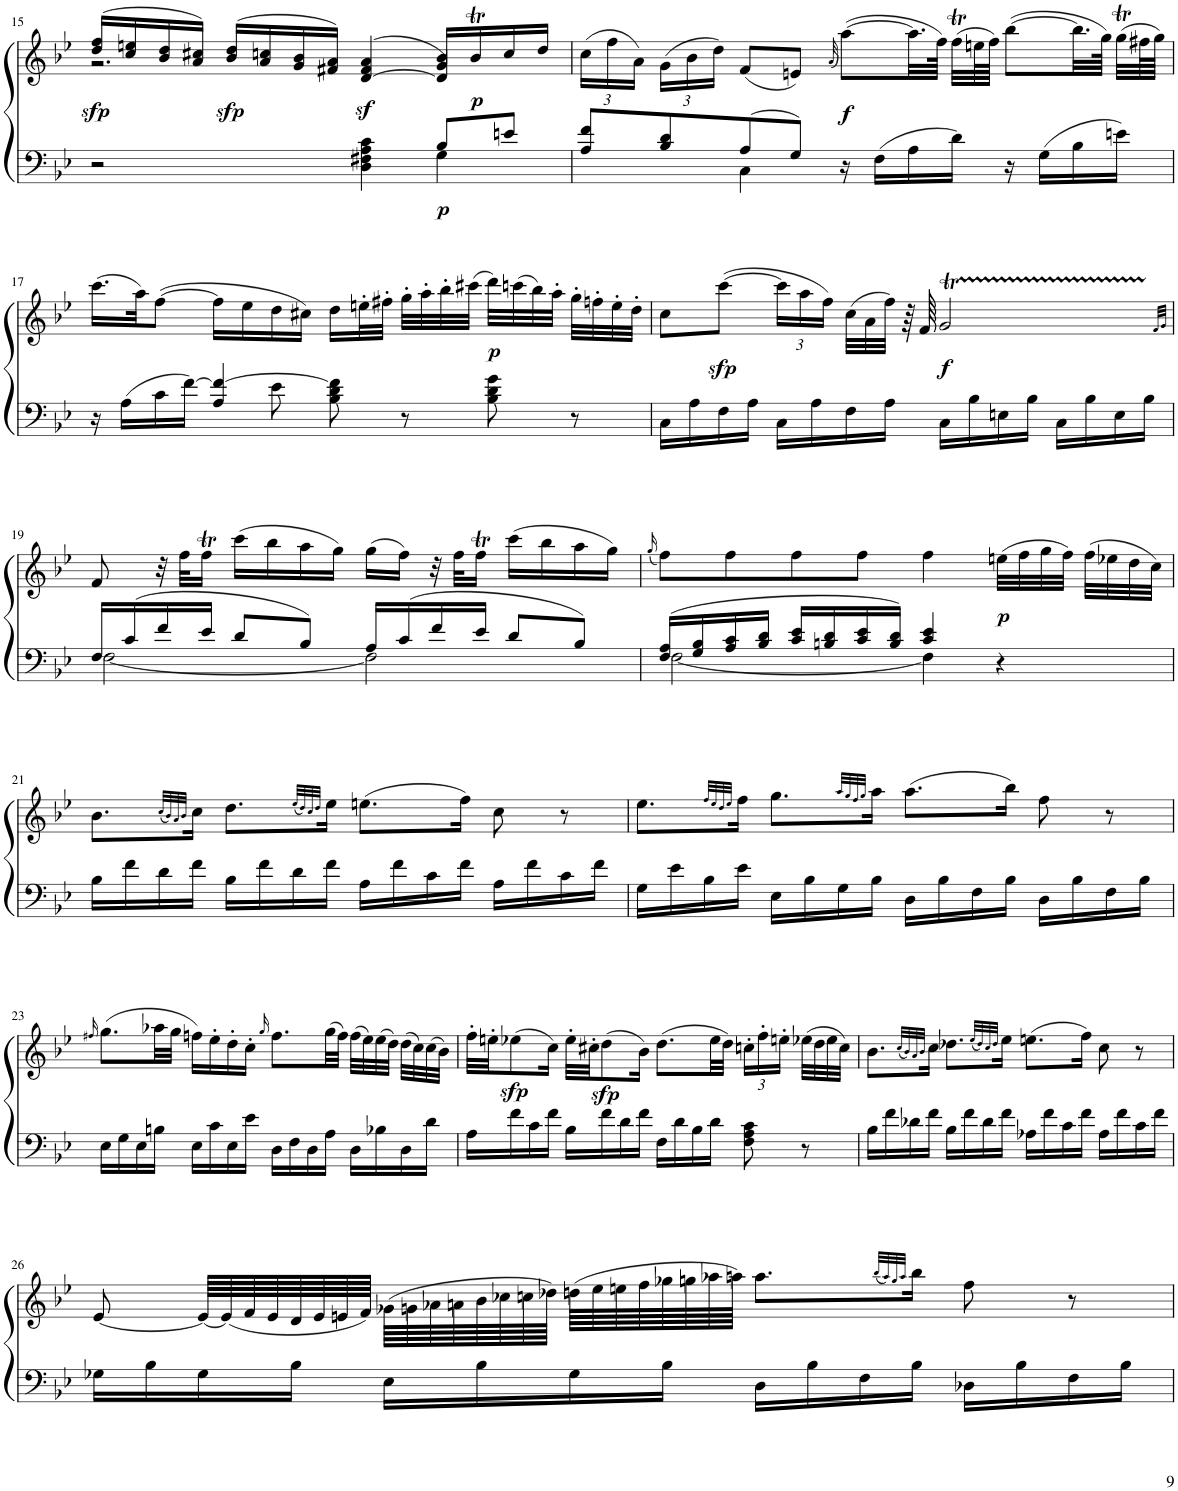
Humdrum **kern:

**kern	**kern	**dynam
*part1	*part1	*part1
*staff2	*staff1	*staff1/2
*I"Piano	*	*
*I'Pno.	*	*
!!LO:PB:g=z
*clefF4	*clefG2	*
*k[b-e-]	*k[b-e-]	*
*M4/4	*M4/4	*
*met(c)	*met(c)	*
=15	=15	=15
*^	*^	*
!	!	!	!	!LO:DY:b
2r	2.ryy	(16dd/ 16ff/LL	2.r	sfp
.	.	16cc/ 16een/	.	.
.	.	16b-/ 16dd/	.	.
.	.	16a/ 16cc#X/JJ)	.	.
!	!	!	!	!LO:DY:b
.	.	(16b-/ 16dd/LL	.	sfp
.	.	16a/ 16ccn/	.	.
.	.	16g/ 16b-/	.	.
.	.	16f#X/ 16a/JJ)	.	.
!	!	!	!	!LO:DY:b
4D\ 4F#X\ 4A\ 4c\	.	([4d/ 4f#/ 4a/	.	sf
!	!	!	!	!LO:DY:b=2
8B-/L	4G\	4d/])	16g/ 16b-/LL	p
!	!	!	!	!LO:DY:b
.	.	.	16b-T/	p
8en/J	.	.	16cc/	.
.	.	.	16dd/JJ	.
*	*	*v	*v	*
=16	=16	=16	=16
*	*	*Xbrackettup	*
8A/ 8f/L	4ryy	(24cc\LL	.
.	.	24ff\	.
.	.	24a\JJ)	.
8B-/ 8d/	.	(24g\LL	.
.	.	24b-\	.
.	.	24dd\JJ)	.
8A/	4C\	(8f/L	.
8G/J	.	8en/J)	.
.	.	(32qa/	.
!	!	!	!LO:DY:b
16r	2ryy	([8aa\L)	f
16F\LL	.	.	.
16A\	.	32.aa\LL]	.
.	.	64ff\JJJk)	.
16d\JJ	.	(32ffT\LLL	.
.	.	64een\L	.
.	.	64ff\JJJJ)	.
16r	.	([8bb-\L	.
16G\LL	.	.	.
16B-\	.	32.bb-\LL]	.
.	.	64gg\JJJk)	.
16en\JJ	.	(32ggT\LLL	.
.	.	64ff#X\L	.
.	.	64gg\JJJJ)	.
!!LO:LB:g=z
=17	=17	=17	=17
16r	4.ryy	(16.ccc\LL	.
16A\LL	.	.	.
.	.	32aa\JK)	.
16c\	.	([8ff\J	.
[>16f\JJ	.	.	.
4A/ 4f/_	.	16ff\LL]	.
.	.	16ee-\	.
.	8e-\	16dd\	.
.	.	16cc#X\JJ)	.
8B-\ 8d\ 8f\]	2ryy	16dd\LL	.
.	.	32een'\L	.
.	.	32ff#X'\JJJ	.
8r	.	32gg'\LLL	.
.	.	32aa'\	.
.	.	32bb-'\	.
.	.	(32ccc#X\JJJ	.
!	!	!	!LO:DY:b
8B-\ 8d\ 8g\	.	32ddd\LLL)	p
.	.	(32cccn\	.
.	.	32bb-\)	.
.	.	32aa'\JJJ	.
8r	.	32gg'\LLL	.
.	.	32ffn'\	.
.	.	32ee'\	.
.	.	32dd'\JJJ	.
*v	*v	*	*
=18	=18	=18
16C\LL	8cc\L	.
16A\	.	.
!	!	!LO:DY:b
16F\	([8ccc\J	sfp
16A\JJ	.	.
16C\LL	24ccc\LL]	.
.	24aa\	.
16A\	.	.
.	24ff\JJ)	.
16F\	(32cc\LLL	.
.	32a\	.
16A\JJ	32ff\JJJ)	.
.	64r	.
.	64f/	.
!	!	!LO:DY:b
16C\LL	2gT/	f
16B-\	.	.
16En\	.	.
16B-\JJ	.	.
16C\LL	.	.
16B-\	.	.
16E\	.	.
16B-\JJ	.	.
.	32qf/LLL	.
.	32qg/JJJ	.
!!LO:LB:g=z
=19	=19	=19
*^	*	*
16F/LL	[2F\	8f/	.
16c/	.	.	.
16f/	.	32r	.
.	.	32ff\KLL	.
16e-/JJ	.	16ffT\JJ	.
8d/L	.	(16ccc\LL	.
.	.	16bb-\	.
8B-/J	.	16aa\	.
.	.	16gg\JJ)	.
16A/LL	2F\]	(16gg\LL	.
16c/	.	16ff\JJ)	.
16f/	.	32r	.
.	.	32ff\KLL	.
16e-/JJ	.	16ffT\JJ	.
8d/L	.	(16ccc\LL	.
.	.	16bb-\	.
8B-/J	.	16aa\	.
.	.	16gg\JJ)	.
=20	=20	=20	=20
.	.	(16qgg/	.
16F/ 16A/LL	[2F\	8ff\L)	.
16G/ 16B-/	.	.	.
16A/ 16c/	.	8ff\	.
16B-/ 16d/JJ	.	.	.
16c/ 16e-/LL	.	8ff\	.
16Bn/ 16d/	.	.	.
16c/ 16e-/	.	8ff\J	.
16B/ 16d/JJ	.	.	.
4c/ 4e-/	4F\]	4ff\	.
!	!	!	!LO:DY:b
4r	4ryy	(32een\LLL	p
.	.	32ff\	.
.	.	32gg\	.
.	.	32ff\JJJ)	.
.	.	(32ff\LLL	.
.	.	32ee-X\	.
.	.	32dd\	.
.	.	32cc\JJJ)	.
*v	*v	*	*
!!LO:LB:g=z
=21	=21	=21
16B-\LL	8.b-\L	.
16f\	.	.
16d\	.	.
.	(32qcc/LLL	.
.	32qb-/)	.
.	32qa/	.
.	32qb-/JJJ	.
16f\JJ	16cc\Jk	.
16B-\LL	8.dd\L	.
16f\	.	.
16d\	.	.
.	(32qee-/LLL	.
.	32qdd/)	.
.	32qcc/	.
.	32qdd/JJJ	.
16f\JJ	16ee-\Jk	.
16A\LL	(8.een\L	.
16f\	.	.
16c\	.	.
16f\JJ	16ff\Jk)	.
16A\LL	8cc\	.
16f\	.	.
16c\	8r	.
16f\JJ	.	.
=22	=22	=22
16G\LL	8.ee-\L	.
16e-\	.	.
16B-\	.	.
.	32qff/LLL	.
.	32qee-/	.
.	32qdd/	.
.	32qee-/JJJ	.
16e-\JJ	16ff\Jk	.
16E-\LL	8.gg\L	.
16B-\	.	.
16G\	.	.
.	32qaa/LLL	.
.	32qgg/	.
.	32qff/	.
.	32qgg/JJJ	.
16B-\JJ	16aa\Jk	.
16D\LL	(8.aa\L	.
16B-\	.	.
16F\	.	.
16B-\JJ	16bb-\Jk)	.
16D\LL	8ff\	.
16B-\	.	.
16F\	8r	.
16B-\JJ	.	.
!!LO:LB:g=z
=23	=23	=23
.	16qff#X/	.
16E-\LL	(8.gg\L	.
16G\	.	.
16E-\	.	.
16Bn\JJ	32aa-X\LL	.
.	32gg\JJJ	.
16E-\LL	16ffn\LL)	.
16c\	16ee-'\	.
16E-\	16dd'\	.
16e-\JJ	16cc'\JJ	.
.	16qgg/	.
16D\LL	8.ff\L	.
16F\	.	.
16D\	.	.
16A\JJ	(32gg\LL	.
.	32ff\JJJ)	.
16D\LL	(32ff\LLL	.
.	32ee-\)	.
16B-X\	(32ee-\	.
.	32dd\JJJ)	.
16D\	(32dd\LLL	.
.	32cc\)	.
16d\JJ	(32cc\	.
.	32b-\JJJ)	.
=24	=24	=24
16A\LL	32ff'\LLL	.
.	32een'\JJ	.
!	!	!LO:DY:b
16f\	(8ee-X\	sfp
16c\	.	.
16f\JJ	16cc\Jk)	.
16B-\LL	32ee-'\LLL	.
.	32cc#X'\JJ	.
!	!	!LO:DY:b
16f\	(8dd\	sfp
16d\	.	.
16f\JJ	16b-\Jk)	.
16F\LL	(8.dd\L	.
16d\	.	.
16B-\	.	.
16d\JJ	32ee-\LL	.
.	32dd\JJJ)	.
8F\ 8A\ 8c\	24ccn'\LL	.
.	24ff'\	.
.	24een'\JJ	.
8r	(32ee-X\LLL	.
.	32dd\	.
.	32ee-\	.
.	32cc\JJJ)	.
=25	=25	=25
16B-\LL	8.b-\L	.
16f\	.	.
16d-X\	.	.
.	(32qcc/LLL	.
.	32qb-/)	.
.	32qa/	.
.	32qb-/JJJ	.
16f\JJ	16cc\Jk	.
16B-\LL	8.dd-X\L	.
16f\	.	.
16d-\	.	.
.	(32qee-/LLL	.
.	32qdd-/)	.
.	32qcc/	.
.	32qdd-/JJJ	.
16f\JJ	16ee-\Jk	.
16A-X\LL	(8.een\L	.
16f\	.	.
16c\	.	.
16f\JJ	16ff\Jk)	.
16A-\LL	8cc\	.
16f\	.	.
16c\	8r	.
16f\JJ	.	.
!!LO:LB:g=z
=26	=26	=26
16G-X\LL	[8e-/	.
16B-\	.	.
16G-\	64e-/LLLL_	.
.	(64e-/]	.
.	64f/	.
.	64e-/	.
16B-\JJ	64d/	.
.	64e-/	.
.	64en/	.
.	64f/JJJJ)	.
16E-\LL	(64g-X\LLLL	.
.	64gn\	.
.	64a-X\	.
.	64an\	.
16B-\	64b-\	.
.	64cc-X\	.
.	64ccn\	.
.	64dd-X\JJJJ)	.
16G-\	(64ddn\LLLL	.
.	64ee-\	.
.	64een\	.
.	64ff\	.
16B-\JJ	64gg-X\	.
.	64ggn\	.
.	64aa-X\	.
.	64aan\JJJJ)	.
16D\LL	8.aa\L	.
16B-\	.	.
16F\	.	.
.	(32qbb-/LLL	.
.	32qaa/)	.
.	32qgg/	.
.	32qaa/JJJ	.
16B-\JJ	16bb-\Jk	.
16D-X\LL	8ff\	.
16B-\	.	.
16F\	8r	.
16B-\JJ	.	.
=	=	=
*-	*-	*-
